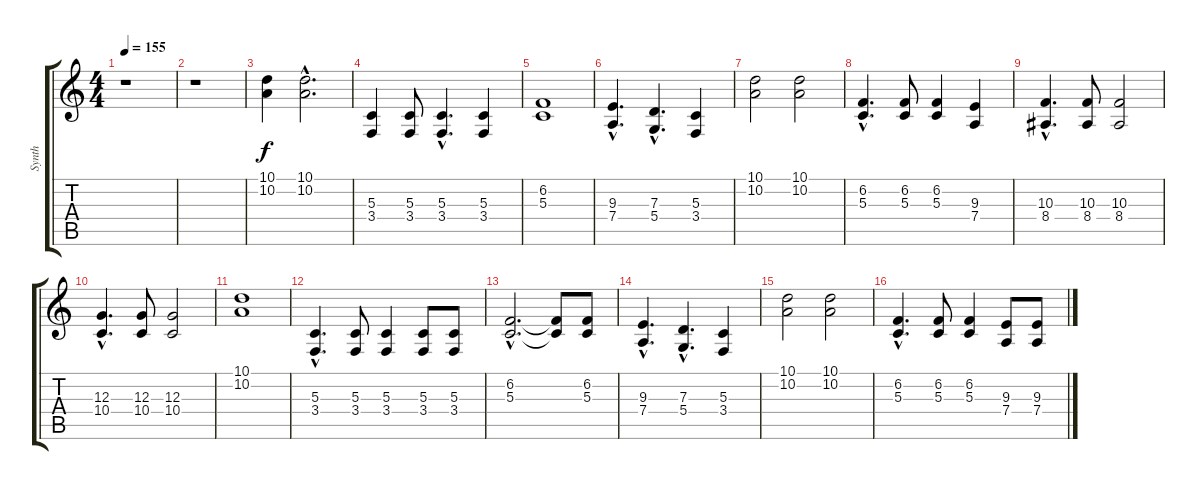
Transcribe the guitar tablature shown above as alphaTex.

\track ("Synth" "Synth") {instrument glockenspiel}
\staff {score tabs}
\tuning (E4 B3 G3 D3 A2 E2) {hide}
\ts (4 4)
\tempo 155
\clef g2
\ks c
r.1{dy f} |
r.1 |
(10.1 10.2).4 (10.1{hac} 10.2{hac}).2{d} |
(5.3 3.4).4 (5.3 3.4).8 (5.3{hac} 3.4{hac}).4{d} (5.3 3.4).4 |
(6.2 5.3).1 |
(9.3{hac} 7.4{hac}).4{d} (7.3{hac} 5.4{hac}).4{d} (5.3 3.4).4 |
(10.1 10.2).2 (10.1 10.2).2 |
(6.2{hac} 5.3{hac}).4{d} (6.2 5.3).8 (6.2 5.3).4 (9.3 7.4).4 |
(10.3{hac} 8.4{hac}).4{d} (10.3 8.4).8 (10.3 8.4).2 |
(12.3{hac} 10.4{hac}).4{d} (12.3 10.4).8 (12.3 10.4).2 |
(10.1 10.2).1 |
(5.3{hac} 3.4{hac}).4{d} (5.3 3.4).8 (5.3 3.4).4 (5.3 3.4).8 (5.3 3.4).8 |
(6.2{hac} 5.3{hac}).2{d} (6.2{t} 5.3{t}).8 (6.2 5.3).8 |
(9.3{hac} 7.4{hac}).4{d} (7.3{hac} 5.4{hac}).4{d} (5.3 3.4).4 |
(10.1 10.2).2 (10.1 10.2).2 |
(6.2{hac} 5.3{hac}).4{d} (6.2 5.3).8 (6.2 5.3).4 (9.3 7.4).8 (9.3 7.4).8
